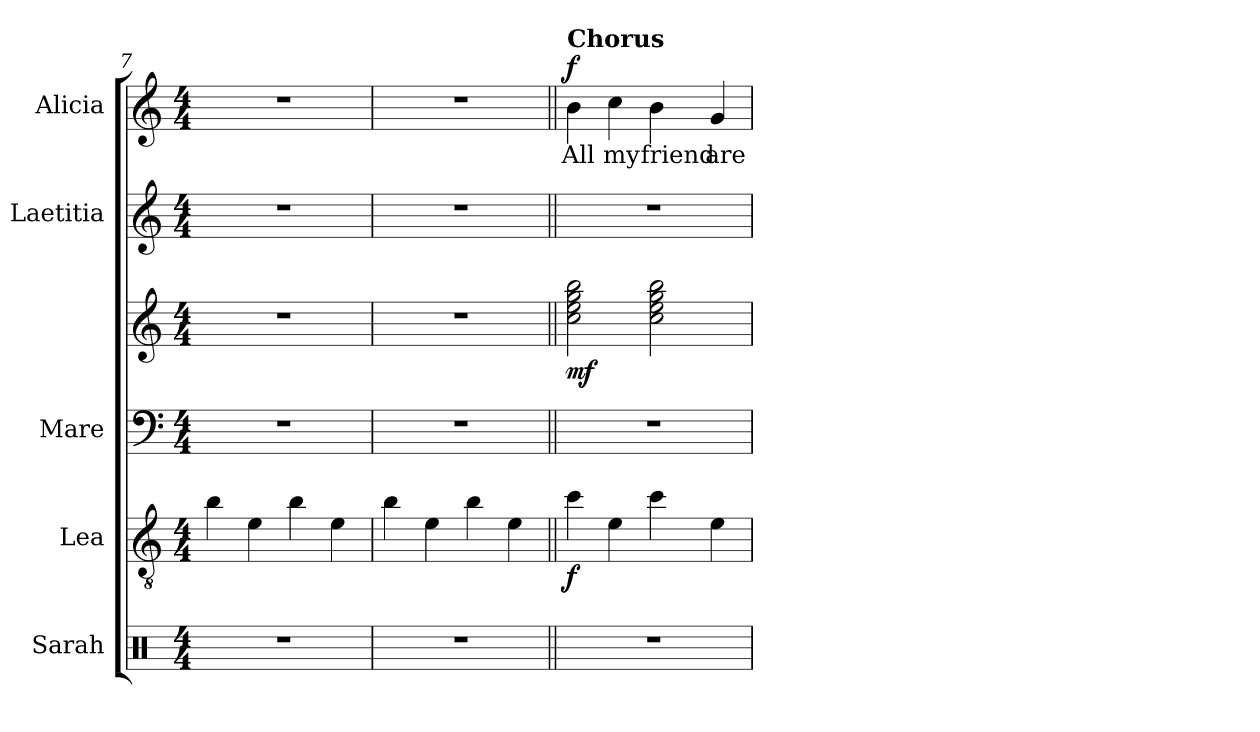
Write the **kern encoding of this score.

**kern	**kern	**dynam	**kern	**kern	**dynam	**kern	**kern	**text	**dynam
*part5	*part4	*part4	*part3	*part3	*part3	*part2	*part1	*part1	*part1
*staff6	*staff5	*staff5	*staff4	*staff3	*staff3/4	*staff2	*staff1	*staff1	*staff1
*I"Sarah	*I"Lea	*	*I"Mare	*	*	*I"Laetitia	*I"Alicia	*	*
*	*I'Lea	*	*I'Mare	*	*	*I'Laeti	*I'Alicia	*	*
*clefX	*clefGv2	*	*clefF4	*clefG2	*	*clefG2	*clefG2	*	*
*k[]	*k[]	*	*k[]	*k[]	*	*k[]	*k[]	*	*
*M4/4	*M4/4	*	*M4/4	*M4/4	*	*M4/4	*M4/4	*	*
=7	=7	=7	=7	=7	=7	=7	=7	=7	=7
1r	4b\	.	1r	1r	.	1r	1r	.	.
.	4e\	.	.	.	.	.	.	.	.
.	4b\	.	.	.	.	.	.	.	.
.	4e\	.	.	.	.	.	.	.	.
!!LO:LB:g=z
=8	=8	=8	=8	=8	=8	=8	=8	=8	=8
1r	4b\	.	1r	1r	.	1r	1r	.	.
.	4e\	.	.	.	.	.	.	.	.
.	4b\	.	.	.	.	.	.	.	.
.	4e\	.	.	.	.	.	.	.	.
=9||	=9||	=9||	=9||	=9||	=9||	=9||	=9||	=9||	=9||
!	!	!	!	!	!	!	!LO:TX:a:B:t=Chorus	!	!
!	!	!LO:DY:b	!	!	!LO:DY:b	!	!	!	!LO:DY:b
1r	4cc\	f	1r	2cc\ 2ee\ 2gg\ 2bb\	mf	1r	4b\	All	f
.	4e\	.	.	.	.	.	4cc\	my	.
.	4cc\	.	.	2cc\ 2ee\ 2gg\ 2bb\	.	.	4b\	friend	.
.	4e\	.	.	.	.	.	4g/	are	.
=	=	=	=	=	=	=	=	=	=
*-	*-	*-	*-	*-	*-	*-	*-	*-	*-
